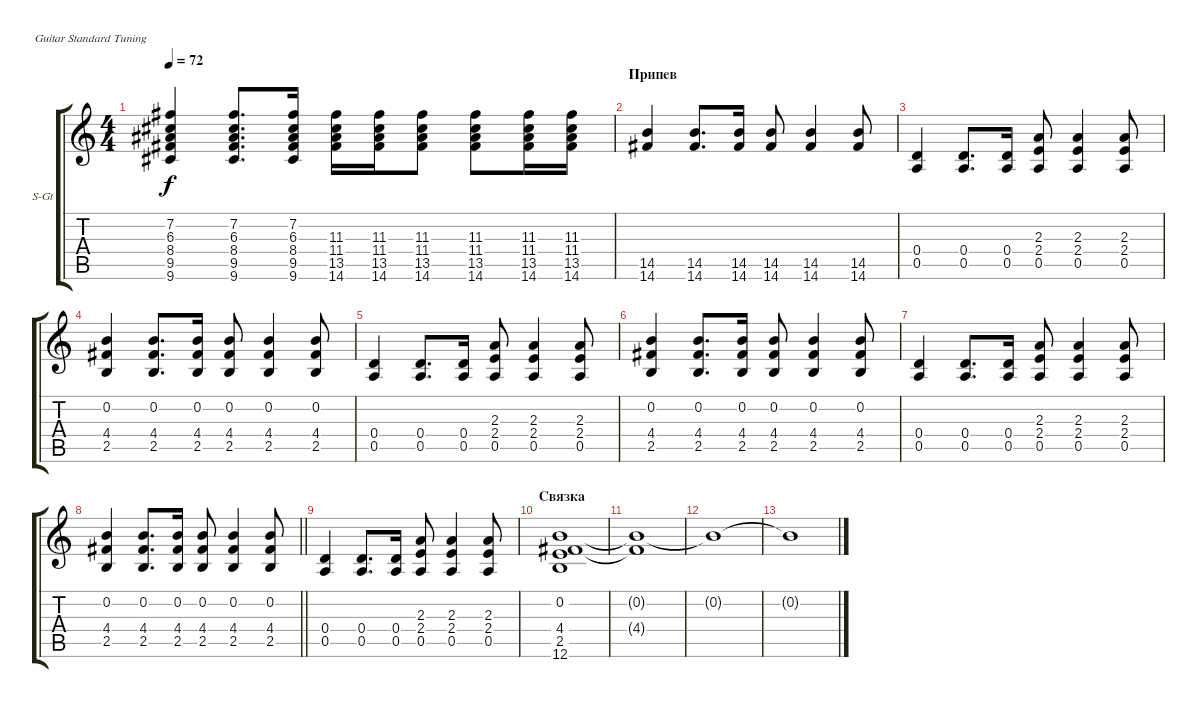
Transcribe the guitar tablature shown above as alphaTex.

\bracketExtendMode groupsimilarinstruments
\firstSystemTrackNameOrientation horizontal
\otherSystemsTrackNameOrientation horizontal
\track ("Гитара 3" "S-Gt") {instrument acousticguitarsteel}
\staff {score tabs}
\tuning (E4 B3 G3 D3 A2 E2)
\ts (4 4)
\tempo 72
\clef g2
\scale
0.333333
\ks c
(7.2 6.3 8.4 9.5 9.6).4{dy f} (7.2 6.3 8.4 9.5 9.6).8{d} (7.2 6.3 8.4 9.5 9.6).16 (11.3 11.4 13.5 14.6).16 (11.3 11.4 13.5 14.6).16 (11.3 11.4 13.5 14.6).8 (11.3 11.4 13.5 14.6).8 (11.3 11.4 13.5 14.6).16 (11.3 11.4 13.5 14.6).16 |
\section ("" "Припев")
\scale
0.333333 (14.5 14.6).4 (14.5 14.6).8{d} (14.5 14.6).16 (14.5 14.6).8 (14.5 14.6).4 (14.5 14.6).8 |
\scale
0.333333 (0.4 0.5).4 (0.4 0.5).8{d} (0.4 0.5).16 (2.3 2.4 0.5).8 (2.3 2.4 0.5).4 (2.3 2.4 0.5).8 |
\scale
0.333333 (0.2 4.4 2.5).4 (0.2 4.4 2.5).8{d} (0.2 4.4 2.5).16 (0.2 4.4 2.5).8 (0.2 4.4 2.5).4 (0.2 4.4 2.5).8 |
\scale
0.333333 (0.4 0.5).4 (0.4 0.5).8{d} (0.4 0.5).16 (2.3 2.4 0.5).8 (2.3 2.4 0.5).4 (2.3 2.4 0.5).8 |
\scale
0.333333 (0.2 4.4 2.5).4 (0.2 4.4 2.5).8{d} (0.2 4.4 2.5).16 (0.2 4.4 2.5).8 (0.2 4.4 2.5).4 (0.2 4.4 2.5).8 |
\scale
0.333333 (0.4 0.5).4 (0.4 0.5).8{d} (0.4 0.5).16 (2.3 2.4 0.5).8 (2.3 2.4 0.5).4 (2.3 2.4 0.5).8 |
\scale
0.333333
\barLineRight lightlight
(0.2 4.4 2.5).4 (0.2 4.4 2.5).8{d} (0.2 4.4 2.5).16 (0.2 4.4 2.5).8 (0.2 4.4 2.5).4 (0.2 4.4 2.5).8 |
\scale
0.333333 (0.4 0.5).4 (0.4 0.5).8{d} (0.4 0.5).16 (2.3 2.4 0.5).8 (2.3 2.4 0.5).4 (2.3 2.4 0.5).8 |
\section ("" "Связка")
\scale
0.333333 (0.2 4.4 2.5 12.6).1 |
\scale
0.333333 (0.2{t} 4.4{t}).1 |
\scale
0.333333 0.2{t}.1 |
\scale
0.333333 0.2{t}.1 |
\scale
0.333333 |
\scale
0.333333 |
\scale
0.333333
